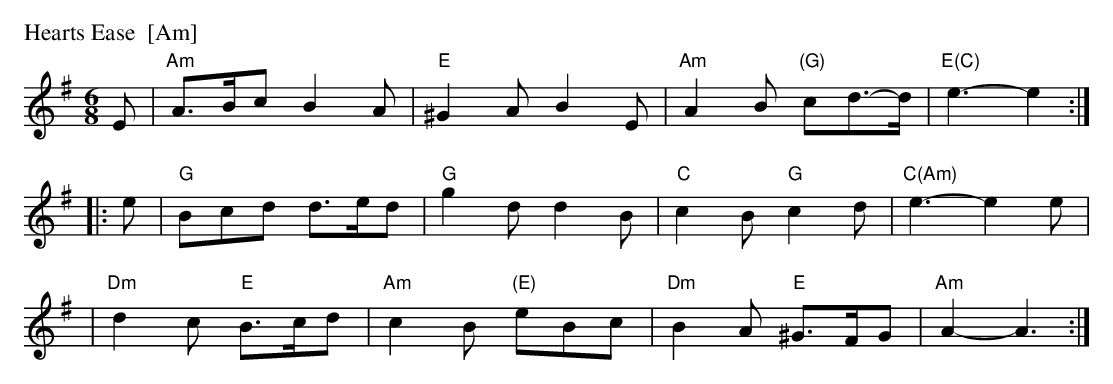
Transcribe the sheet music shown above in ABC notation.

X:1
M:6/8
L:1/8
P: Hearts Ease  [Am]
K:Ador
E \
| "Am"A>Bc B2A | "E"^G2A B2E | "Am"A2B "(G)"cd>-d | "E(C)"e3-e2 :|
|: e \
| "G"Bcd d>ed | "G"g2d d2B | "C"c2B "G"c2d | "C(Am)"e3-e2e |
| "Dm"d2c "E"B>cd | "Am"c2B "(E)"eBc | "Dm"B2A "E"^G>FG | "Am"A2-A3 :|
